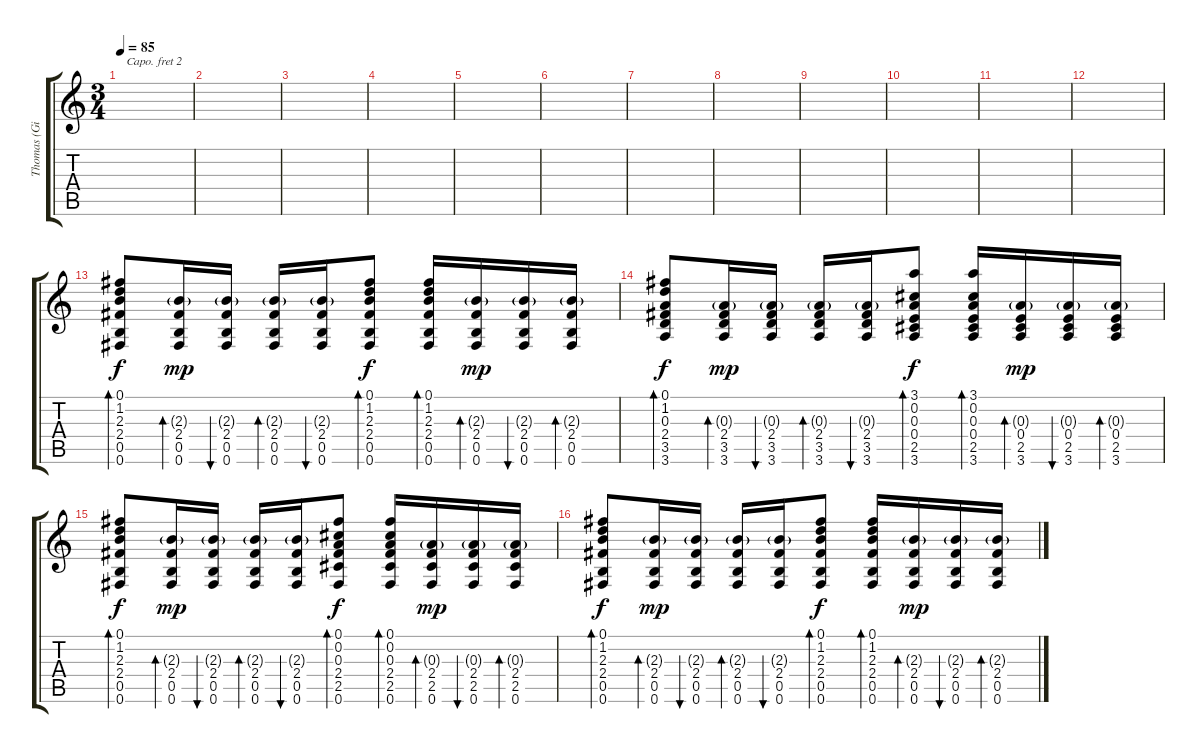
\track ("Thomas (Gitarre)" "Thomas (Gi") {instrument acousticguitarnylon}
\staff {score tabs}
\capo 2
\tuning (E4 B3 G3 D3 A2 E2) {hide}
\ts (3 4)
\tempo 85
\clef g2
\ks c
|
|
|
|
|
|
|
|
|
|
|
|
(0.1 1.2 2.3 2.4 0.5 0.6).8{bd 30} (2.3{g} 2.4 0.5 0.6).16{bd 30 dy mp} (2.3{g} 2.4 0.5 0.6).16{bu 30} (2.3{g} 2.4 0.5 0.6).16{bd 30} (2.3{g} 2.4 0.5 0.6).16{bu 30} (0.1 1.2 2.3 2.4 0.5 0.6).8{bd 30 dy f} (0.1 1.2 2.3 2.4 0.5 0.6).16{bd 30} (2.3{g} 2.4 0.5 0.6).16{bd 30 dy mp} (2.3{g} 2.4 0.5 0.6).16{bu 30} (2.3{g} 2.4 0.5 0.6).16{bd 30} |
(0.1 1.2 0.3 2.4 3.5 3.6).8{bd 30 dy f} (0.3{g} 2.4 3.5 3.6).16{bd 30 dy mp} (0.3{g} 2.4 3.5 3.6).16{bu 30} (0.3{g} 2.4 3.5 3.6).16{bd 30} (0.3{g} 2.4 3.5 3.6).16{bu 30} (3.1 0.2 0.3 0.4 2.5 3.6).8{bd 30 dy f} (3.1 0.2 0.3 0.4 2.5 3.6).16{bd 30} (0.3{g} 0.4 2.5 3.6).16{bd 30 dy mp} (0.3{g} 0.4 2.5 3.6).16{bu 30} (0.3{g} 0.4 2.5 3.6).16{bd 30} |
(0.1 1.2 2.3 2.4 0.5 0.6).8{bd 30 dy f} (2.3{g} 2.4 0.5 0.6).16{bd 30 dy mp} (2.3{g} 2.4 0.5 0.6).16{bu 30} (2.3{g} 2.4 0.5 0.6).16{bd 30} (2.3{g} 2.4 0.5 0.6).16{bu 30} (0.1 0.2 0.3 2.4 2.5 0.6).8{bd 30 dy f} (0.1 0.2 0.3 2.4 2.5 0.6).16{bd 30} (0.3{g} 2.4 2.5 0.6).16{bd 30 dy mp} (0.3{g} 2.4 2.5 0.6).16{bu 30} (0.3{g} 2.4 2.5 0.6).16{bd 30} |
(0.1 1.2 2.3 2.4 0.5 0.6).8{bd 30 dy f} (2.3{g} 2.4 0.5 0.6).16{bd 30 dy mp} (2.3{g} 2.4 0.5 0.6).16{bu 30} (2.3{g} 2.4 0.5 0.6).16{bd 30} (2.3{g} 2.4 0.5 0.6).16{bu 30} (0.1 1.2 2.3 2.4 0.5 0.6).8{bd 30 dy f} (0.1 1.2 2.3 2.4 0.5 0.6).16{bd 30} (2.3{g} 2.4 0.5 0.6).16{bd 30 dy mp} (2.3{g} 2.4 0.5 0.6).16{bu 30} (2.3{g} 2.4 0.5 0.6).16{bd 30}
